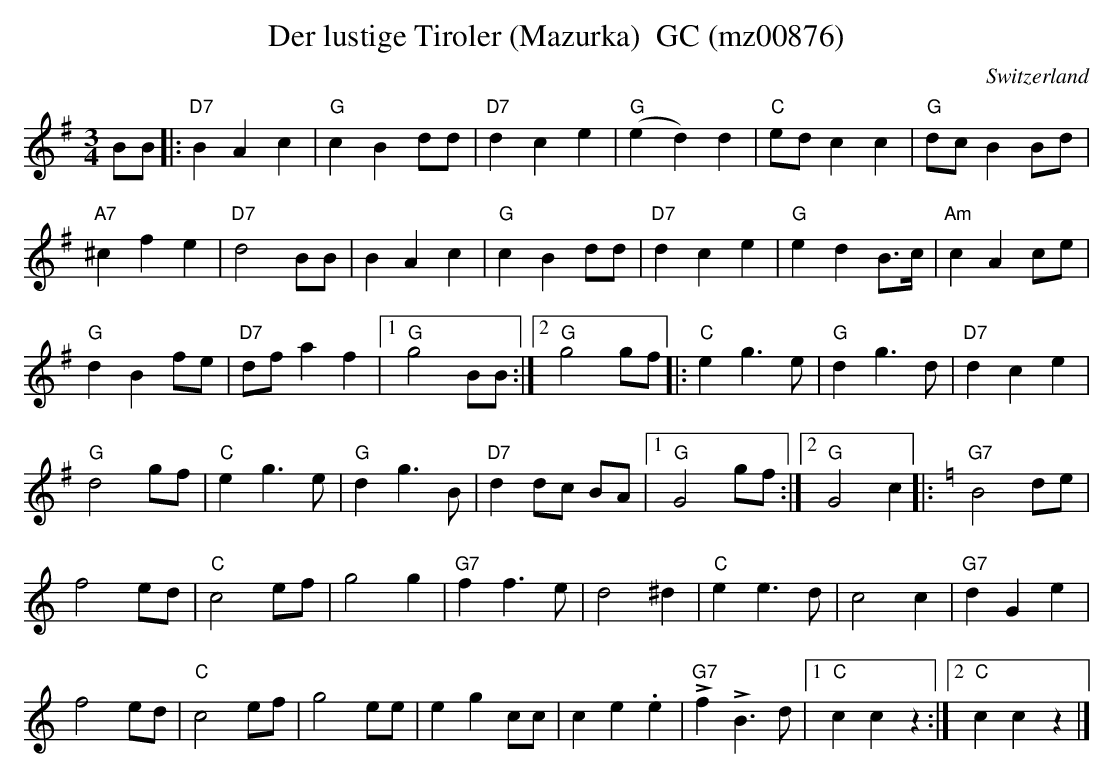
X:1
T:Der lustige Tiroler (Mazurka)  GC (mz00876)
O:Switzerland
M:3/4
L:1/8
K:G major
BB |: "D7"B2A2c2 | "G"c2B2dd | "D7"d2c2e2 | "G"(e2d2)d2 | "C"edc2c2 | "G"dcB2Bd |
"A7"^c2f2e2 | "D7"d4BB | B2A2c2 | "G"c2B2dd | "D7"d2c2e2 | "G"e2d2B>c | "Am"c2A2ce |
"G"d2B2fe | "D7"dfa2f2 |1 "G"g4BB :|2 "G"g4gf |: "C"e2g3e | "G"d2g3d | "D7"d2c2e2 |
"G"d4gf | "C"e2g3e | "G"d2g3B | "D7"d2dc BA |1 "G"G4gf :|2 "G"G4c2 |: [K:C] "G7"B4de |
f4ed | "C"c4ef | g4g2 | "G7"f2f3e | d4^d2 | "C"e2e3d | c4c2 | "G7"d2G2e2 |
f4ed | "C"c4ef | g4ee | e2g2cc | c2e2.e2 | !>!"G7"f2!>!B3d |1 "C"c2c2z2 :|2 "C"c2c2z2 |]
